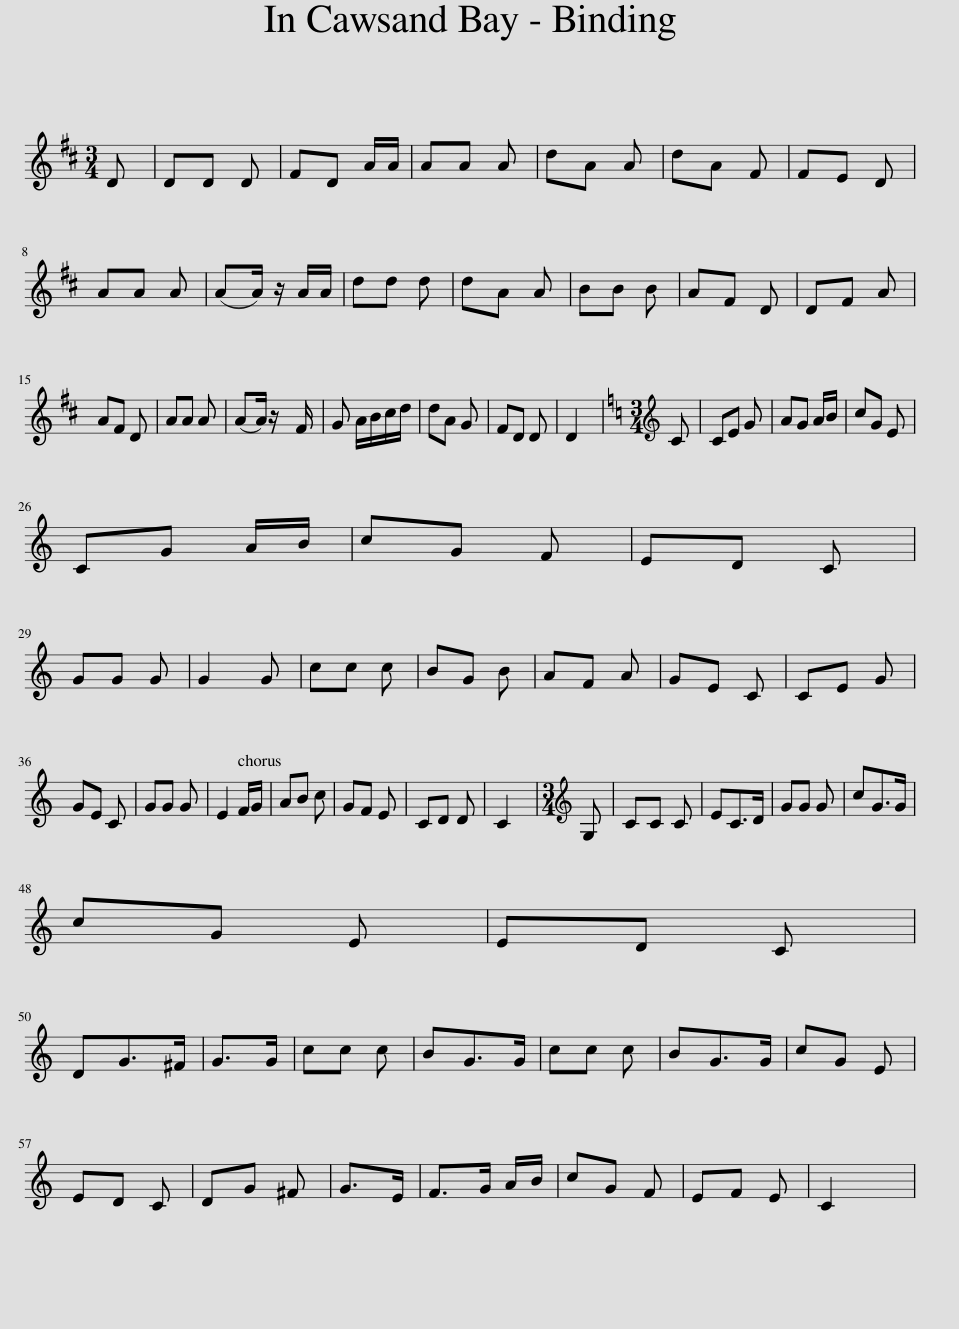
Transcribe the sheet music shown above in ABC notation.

X:1
L:1/8
M:3/4
I:linebreak $
K:D
V:1 treble
V:1
 D | DD D | FD A/A/ | AA A | dA A | %5
 dA F | FE D |$ AA A | (AA/) z/ A/A/ | dd d | %10
 dA A | BB B | AF D | DF A |$ AF D | %15
 AA A | (AA/) z/ x/ F/ | G A/B/c/d/ | dA G | FD D | %20
 D2 x |[K:C][M:3/4][K:treble] C | CE G | AG A/B/ | cG E |$ %25
 CG A/B/ | cG F | ED C |$ GG G | G2 G | %30
 cc c | BG B | AF A | GE C | CE G |$ %35
 GE C | GG G | E2 F/G/ | AB c | GF E | %40
 CD D | C2 x |[M:3/4][K:treble] G, | CC C | EC>D | %45
 GG G | cG>G |$ cG E | ED C |$ DG>^F | %50
 G>G | cc c | BG>G | cc c | BG>G | %55
 cG E |$ ED C | DG ^F | G>E | F>G A/B/ | %60
 cG F | EF E | C2 x | %63
